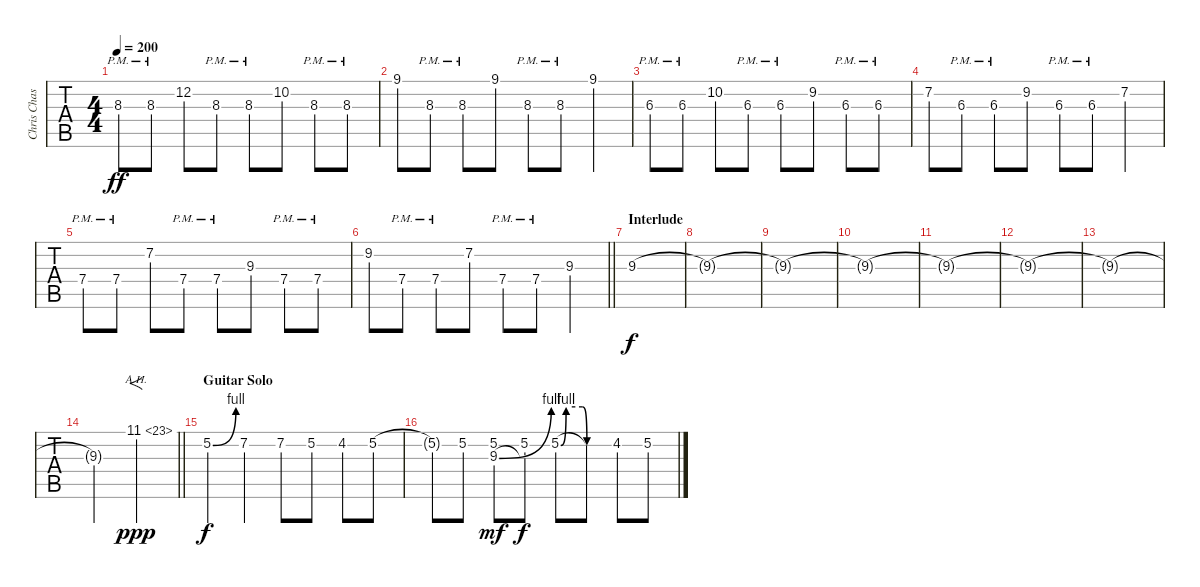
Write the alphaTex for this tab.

\track ("Chris Chasse - Guitar One" "Chris Chas") {instrument distortionguitar}
\staff {tabs}
\tuning (Eb4 Bb3 Gb3 Db3 Ab2 Eb2) {hide}
\ts (4 4)
\tempo 200
\clef g2
\ks ebminor
8.3{pm}.8{dy ff} 8.3{pm}.8 12.2.8 8.3{pm}.8 8.3{pm}.8 10.2.8 8.3{pm}.8 8.3{pm}.8 |
9.1.8 8.3{pm}.8 8.3{pm}.8 9.1.8 8.3{pm}.8 8.3{pm}.8 9.1.4 |
6.3{pm}.8 6.3{pm}.8 10.2.8 6.3{pm}.8 6.3{pm}.8 9.2.8 6.3{pm}.8 6.3{pm}.8 |
7.2.8 6.3{pm}.8 6.3{pm}.8 9.2.8 6.3{pm}.8 6.3{pm}.8 7.2.4 |
7.4{pm}.8 7.4{pm}.8 7.2.8 7.4{pm}.8 7.4{pm}.8 9.3.8 7.4{pm}.8 7.4{pm}.8 |
\barLineRight lightlight
9.2.8 7.4{pm}.8 7.4{pm}.8 7.2.8 7.4{pm}.8 7.4{pm}.8 9.3.4 |
\section ("" "Interlude")
9.3.1{dy f} |
9.3{t}.1 |
9.3{t}.1 |
9.3{t}.1 |
9.3{t}.1 |
9.3{t}.1 |
9.3{t}.1 |
\barLineRight lightlight
9.3{t}.2 11.1{ah 12}.2{f dy ppp} |
\section ("" "Guitar Solo")
5.2{be (bend 0 0 60 4)}.4{dy f} 7.2.4 7.2.8 5.2.8 4.2.8 5.2.8 |
5.2{t}.8 5.2.8 (5.2 9.3{be (bend 0 0 60 4)}).8{dy mf} (5.2 9.3{t}).8{dy f} 5.2{be (custom 0 0 6 4 25 4 30 0 60 0)}.8 5.2{t}.8 4.2.8 5.2.8
